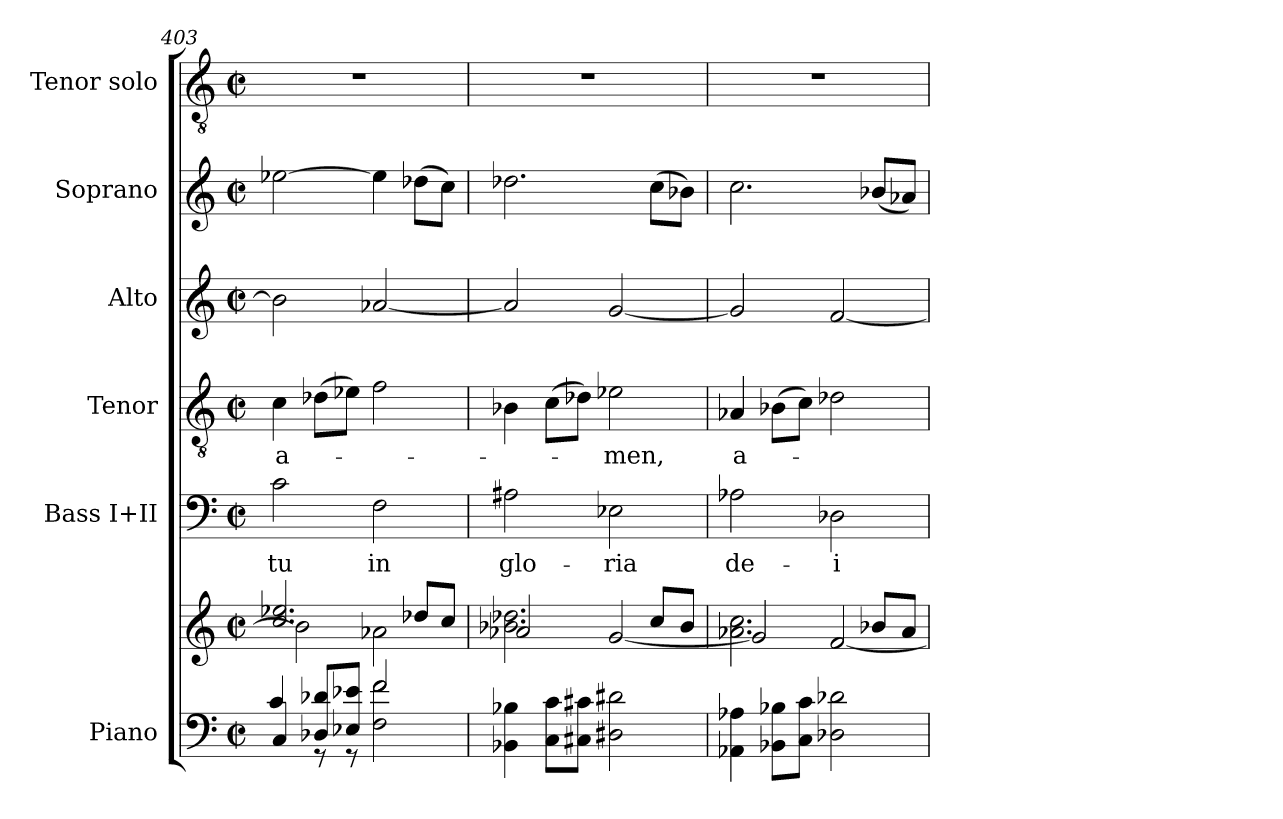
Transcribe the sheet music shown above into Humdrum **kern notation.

**kern	**kern	**kern	**text	**kern	**text	**kern	**kern	**kern
*part6	*part6	*part5	*part5	*part4	*part4	*part3	*part2	*part1
*staff7	*staff6	*staff5	*staff5	*staff4	*staff4	*staff3	*staff2	*staff1
*I"Piano	*	*I"Bass I+II	*	*I"Tenor	*	*I"Alto	*I"Soprano	*I"Tenor solo
*I'Pno.	*	*I'B.I+II	*	*I'T.	*	*I'A.	*I'S.	*I'T.s
*clefF4	*clefG2	*clefF4	*	*clefGv2	*	*clefG2	*clefG2	*clefGv2
*k[]	*k[]	*k[]	*	*k[]	*	*k[]	*k[]	*k[]
*M2/2	*M2/2	*M2/2	*	*M2/2	*	*M2/2	*M2/2	*M2/2
*met(c|)	*met(c|)	*met(c|)	*	*met(c|)	*	*met(c|)	*met(c|)	*met(c|)
=403	=403	=403	=403	=403	=403	=403	=403	=403
*^	*^	*	*	*	*	*	*	*
4C/	4c/	2.cc/ 2.ee-X/	2b-\]	2c\	-tu	4c\	a-	2b-\]	[2ee-X\	1r
8D-X/ 8d-X/L	8r	.	.	.	.	(8d-X\L	.	.	.	.
8E-X/ 8e-X/J	8r	.	.	.	.	8e-X\J)	.	.	.	.
2F\ 2f\	2f/	.	2a-X\	2F\	in	2f\	.	[2a-X/	4ee-\]	.
.	.	8dd-X/L	.	.	.	.	.	.	(8dd-X\L	.
.	.	8cc/J	.	.	.	.	.	.	8cc\J)	.
*v	*v	*	*	*	*	*	*	*	*	*
!!LO:LB:g=z
=404	=404	=404	=404	=404	=404	=404	=404	=404	=404
4BB-X\ 4B-X\	2.b-X\ 2.dd-X\	2a-X/	2A#X\	glo-	4B-X\	.	2a-/]	2.dd-X\	1r
8C\ 8c\L	.	.	.	.	(8c\L	.	.	.	.
8C#X\ 8c#X\J	.	.	.	.	8d-X\J)	.	.	.	.
2D#X\ 2d#X\	.	[2g/	2E-X\	-ria	2e-X\	-men,	[2g/	.	.
.	8cc/L	.	.	.	.	.	.	(8cc\L	.
.	8b-/J	.	.	.	.	.	.	8b-X\J)	.
=405	=405	=405	=405	=405	=405	=405	=405	=405	=405
4AA-X\ 4A-X\	2.a-X\ 2.cc\	2g/]	2A-X\	de-	4A-X/	a-	2g/]	2.cc\	1r
8BB-X\ 8B-X\L	.	.	.	.	(8B-X\L	.	.	.	.
8C\ 8c\J	.	.	.	.	8c\J)	.	.	.	.
2D-X\ 2d-X\	.	[2f/	2D-X\	-i	2d-X\	.	[2f/	.	.
.	8b-X/L	.	.	.	.	.	.	(8b-X/L	.
.	8a-/J	.	.	.	.	.	.	8a-X/J)	.
*	*v	*v	*	*	*	*	*	*	*
=	=	=	=	=	=	=	=	=
*-	*-	*-	*-	*-	*-	*-	*-	*-
